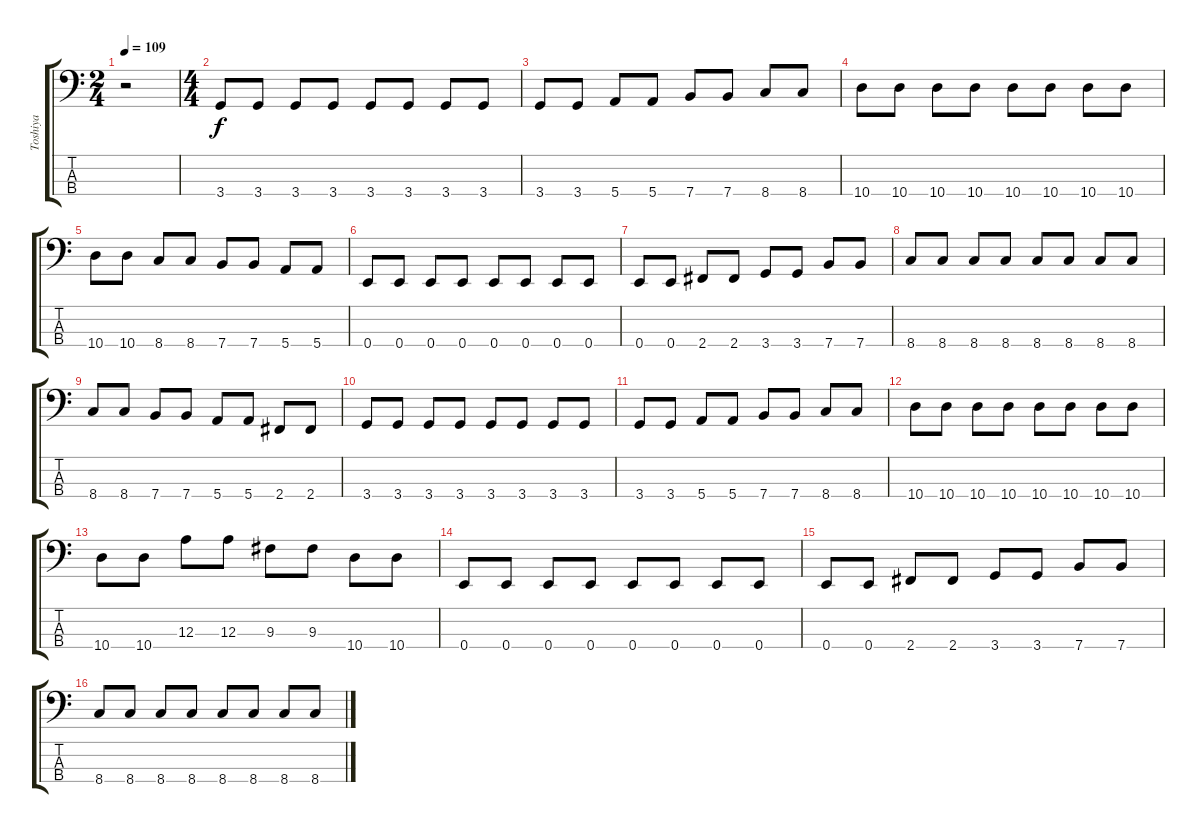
\track ("Toshiya" "Toshiya") {instrument electricbasspick}
\staff {score tabs}
\tuning (G2 D2 A1 E1) {hide}
\ts (2 4)
\tempo 109
\clef f4
\ks c
r.2{dy f} |
\ts (4 4)
3.4.8 3.4.8 3.4.8 3.4.8 3.4.8 3.4.8 3.4.8 3.4.8 |
3.4.8 3.4.8 5.4.8 5.4.8 7.4.8 7.4.8 8.4.8 8.4.8 |
10.4.8 10.4.8 10.4.8 10.4.8 10.4.8 10.4.8 10.4.8 10.4.8 |
10.4.8 10.4.8 8.4.8 8.4.8 7.4.8 7.4.8 5.4.8 5.4.8 |
0.4.8 0.4.8 0.4.8 0.4.8 0.4.8 0.4.8 0.4.8 0.4.8 |
0.4.8 0.4.8 2.4.8 2.4.8 3.4.8 3.4.8 7.4.8 7.4.8 |
8.4.8 8.4.8 8.4.8 8.4.8 8.4.8 8.4.8 8.4.8 8.4.8 |
8.4.8 8.4.8 7.4.8 7.4.8 5.4.8 5.4.8 2.4.8 2.4.8 |
3.4.8 3.4.8 3.4.8 3.4.8 3.4.8 3.4.8 3.4.8 3.4.8 |
3.4.8 3.4.8 5.4.8 5.4.8 7.4.8 7.4.8 8.4.8 8.4.8 |
10.4.8 10.4.8 10.4.8 10.4.8 10.4.8 10.4.8 10.4.8 10.4.8 |
10.4.8 10.4.8 12.3.8 12.3.8 9.3.8 9.3.8 10.4.8 10.4.8 |
0.4.8 0.4.8 0.4.8 0.4.8 0.4.8 0.4.8 0.4.8 0.4.8 |
0.4.8 0.4.8 2.4.8 2.4.8 3.4.8 3.4.8 7.4.8 7.4.8 |
8.4.8 8.4.8 8.4.8 8.4.8 8.4.8 8.4.8 8.4.8 8.4.8
